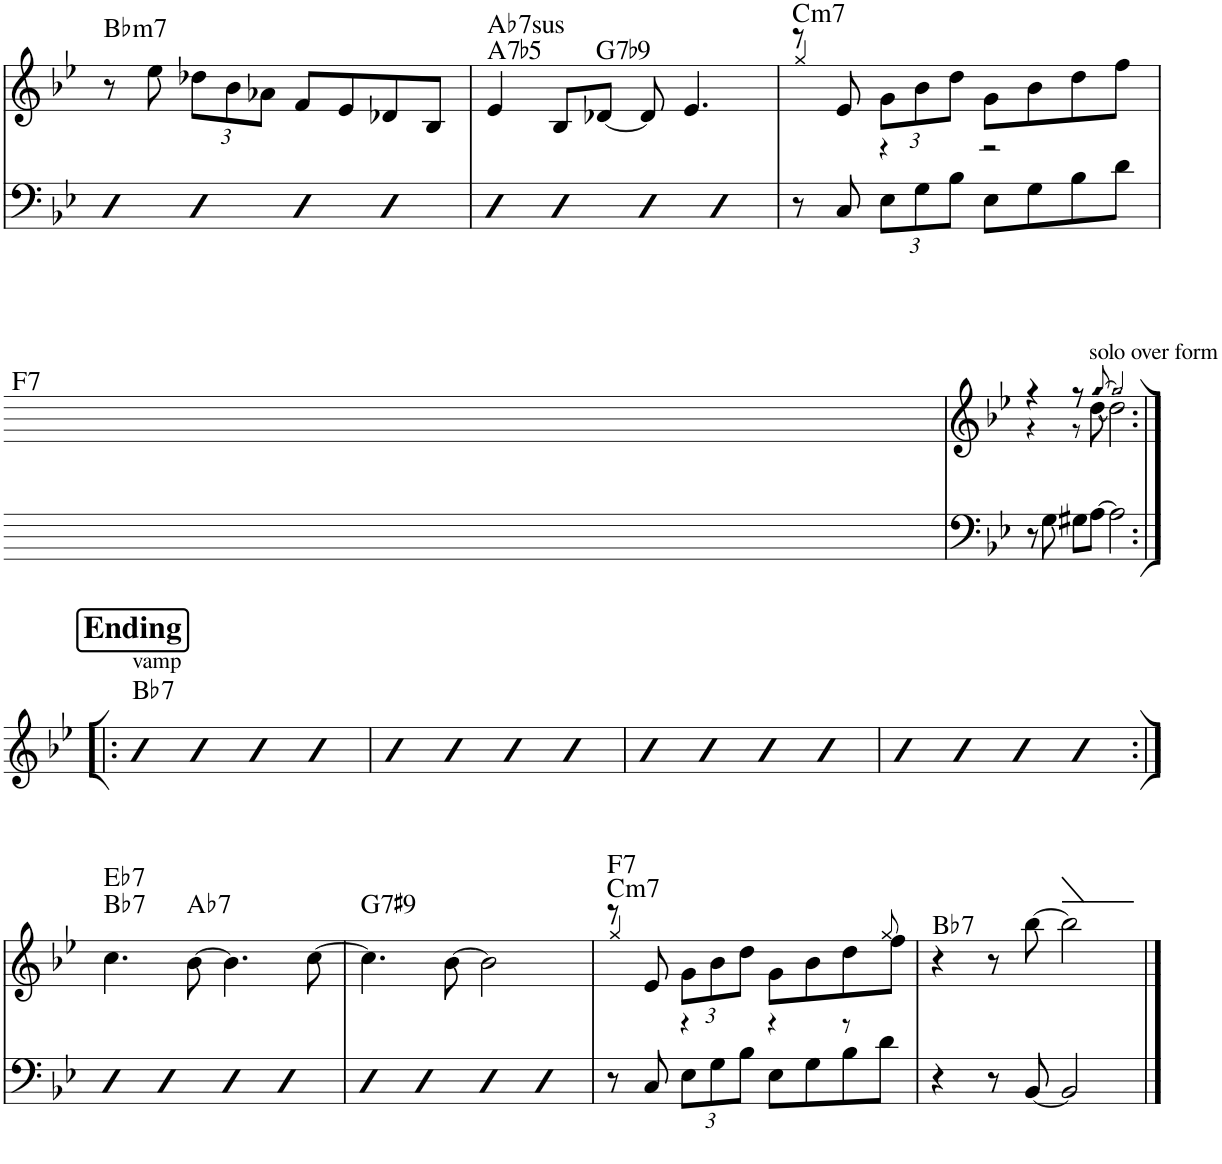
**kern	**kern	**harte
*part2	*part1	*part1
*staff2	*staff1	*
*I"Piano	*I"Piano	*
*I'Pno	*I'Pno	*
!!LO:PB:g=z
*clefF4	*clefG2	*
*k[b-e-]	*k[b-e-]	*
*M4/4	*M4/4	*
=25	=25	=25
!	!	!LO:H:kt=m7
4D	8r	Bb:min7
.	8ee-\	.
*	*Xbrackettup	*
4D	12dd-X\L	.
.	12b-\	.
.	12a-X\J	.
4D	8f/L	.
.	8e-/	.
4D	8d-X/	.
.	8B-/J	.
=26	=26	=26
!	!	!LO:H:n=1:kt=7
!	!	!LO:H:n=2:kt=7sus
4D	4e-/	A:(3,b5,b7) Ab:sus4(7)
4D	8B-/L	.
!	!	!LO:H:kt=7
.	[8d-X/J	G:7(b9)
4D	8d-/]	.
.	4.e-/	.
4D	.	.
=27	=27	=27
*	*^	*
!	!	!	!LO:H:kt=m7
8r	8r	4gg!/	C:min7
8C/	8e-/	.	.
*Xbrackettup	*	*	*
12E-\L	12g\L	4r	.
12G\	12b-\	.	.
12B-\J	12dd\J	.	.
8E-\L	8g\L	2r	.
8G\	8b-\	.	.
8B-\	8dd\	.	.
8d\J	8ff\J	.	.
!!LO:LB:g=z	!!
=28	=28	=28	=28
8r	4r	4r	.
8G\	.	.	.
8G#X\L	8r	8r	.
!	!LO:TX:a:t=solo over form	!	!
!	!	!LO:N:head=diamond	!
[8A\J	[8dd\	[8gg!/	.
!	!	!LO:N:head=diamond	!
2A\]	2dd\]	2gg!/]	.
!!LO:LB:g=z
=29:|!|:	=29:|!|:	=29:|!|:	=29:|!|:
!	!LO:TX:a:t=vamp	!	!
!	!LO:TX:a:B:t=Ending	!	!LO:H:kt=7
*	*v	*v	*
1r	4b-	Bb:7
.	4b-	.
.	4b-	.
.	4b-	.
=30	=30	=30
1r	4b-	.
.	4b-	.
.	4b-	.
.	4b-	.
=31	=31	=31
1r	4b-	.
.	4b-	.
.	4b-	.
.	4b-	.
=32	=32	=32
1r	4b-	.
.	4b-	.
.	4b-	.
.	4b-	.
!!LO:LB:g=z
=33:|!	=33:|!	=33:|!
!	!	!LO:H:n=1:kt=7
!	!	!LO:H:n=2:kt=7
4D	4.cc\	Bb:7 Eb:7
4D	.	.
!	!	!LO:H:kt=7
.	[8b-\	Ab:7
4D	4.b-\]	.
4D	.	.
.	[8cc\	.
=34	=34	=34
!	!	!LO:H:kt=7
4D	4.cc\]	G:7(#9)
4D	.	.
.	[8b-\	.
4D	2b-\]	.
4D	.	.
=35	=35	=35
*	*^	*
!	!	!	!LO:H:n=1:kt=m7
!	!	!	!LO:H:n=2:kt=7
8r	8r	4gg!/	C:min7 F:7
8C/	8e-/	.	.
12E-\L	12g\L	4r	.
12G\	12b-\	.	.
12B-\J	12dd\J	.	.
8E-\L	8g\L	4r	.
8G\	8b-\	.	.
8B-\	8dd\	8r	.
8d\J	8ff\J	8gg!/	.
=36	=36	=36	=36
!	!	!	!LO:H:kt=7
*	*v	*v	*
4r	4r	Bb:7
8r	8r	.
[8BB-/	[8bb-\	.
2BB-/]	2bb-\]	.
==	==	==
*-	*-	*-
